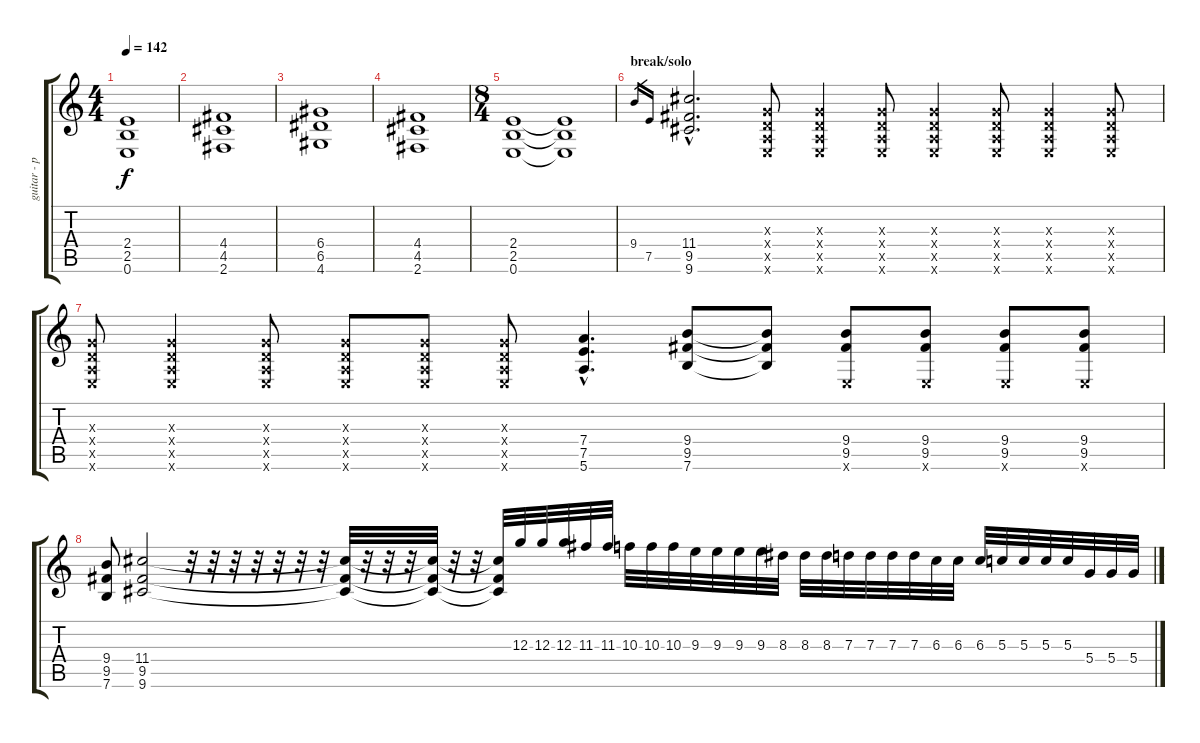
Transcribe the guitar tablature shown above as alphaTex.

\track ("guitar - petrucci" "guitar - p") {instrument distortionguitar}
\staff {score tabs}
\tuning (E4 B3 G3 D3 A2 E2) {hide}
\ts (4 4)
\tempo 142
\clef g2
\ks c
(2.4 2.5 0.6).1{dy f} |
(4.4 4.5 2.6).1 |
(6.4 6.5 4.6).1 |
(4.4 4.5 2.6).1 |
\ts (8 4)
(2.4 2.5 0.6).1 (2.4{t} 2.5{t} 0.6{t}).1 |
\section ("" "break/solo")
9.4.16{gr} 7.5.16{gr} (11.4{hac} 9.5{hac} 9.6{hac}).2{d} (0.3{x} 0.4{x} 0.5{x} 0.6{x}).8 (0.3{x} 0.4{x} 0.5{x} 0.6{x}).4 (0.3{x} 0.4{x} 0.5{x} 0.6{x}).8 (0.3{x} 0.4{x} 0.5{x} 0.6{x}).4 (0.3{x} 0.4{x} 0.5{x} 0.6{x}).8 (0.3{x} 0.4{x} 0.5{x} 0.6{x}).4 (0.3{x} 0.4{x} 0.5{x} 0.6{x}).8 |
(0.3{x} 0.4{x} 0.5{x} 0.6{x}).8 (0.3{x} 0.4{x} 0.5{x} 0.6{x}).4 (0.3{x} 0.4{x} 0.5{x} 0.6{x}).8 (0.3{x} 0.4{x} 0.5{x} 0.6{x}).8 (0.3{x} 0.4{x} 0.5{x} 0.6{x}).8 (0.3{x} 0.4{x} 0.5{x} 0.6{x}).8 (7.4{hac} 7.5{hac} 5.6{hac}).4{d} (9.4 9.5 7.6).8 (9.4{t} 9.5{t} 7.6{t}).8 (9.4 9.5 0.6{x}).8 (9.4 9.5 0.6{x}).8 (9.4 9.5 0.6{x}).8 (9.4 9.5 0.6{x}).8 |
(9.4 9.5 7.6).8 (11.4 9.5 9.6).2 r.32 r.32 r.32 r.32 r.32 r.32 r.32 (11.4{t} 9.5{t} 9.6{t}).32 r.32 r.32 r.32 (11.4{t} 9.5{t} 9.6{t}).32 r.32 r.32 (11.4{t} 9.5{t} 9.6{t}).32 12.3.32 12.3.32 12.3.32 11.3.32 11.3.32 10.3.32 10.3.32 10.3.32 9.3.32 9.3.32 9.3.32 9.3.32 8.3.32 8.3.32 8.3.32 7.3.32 7.3.32 7.3.32 7.3.32 6.3.32 6.3.32 6.3.32 5.3.32 5.3.32 5.3.32 5.3.32 5.4.32 5.4.32 5.4.32
